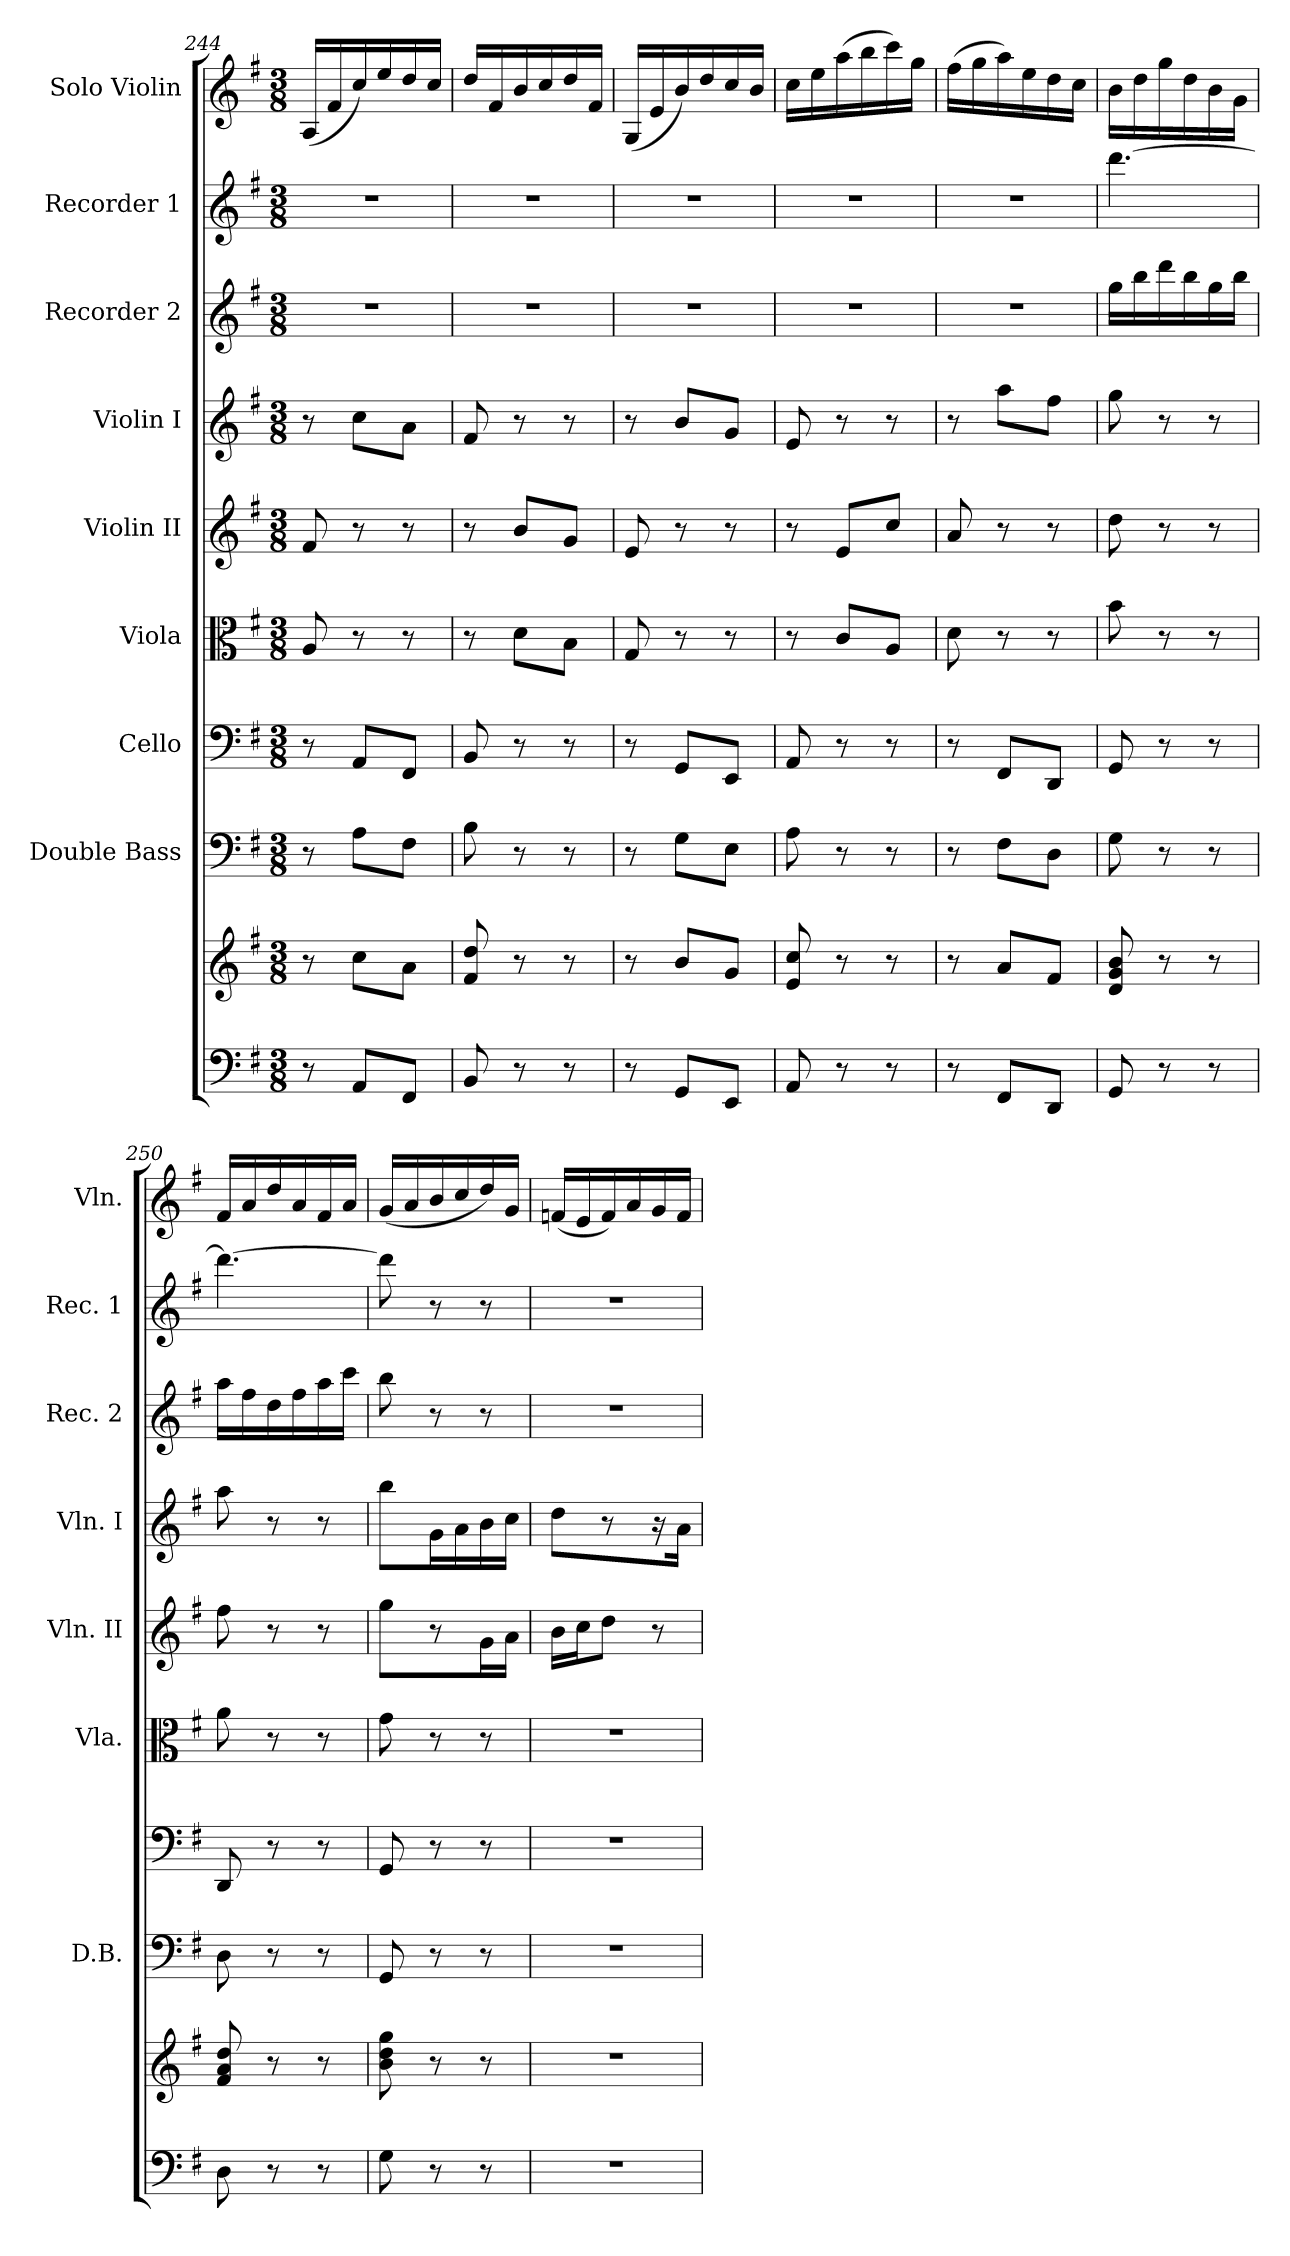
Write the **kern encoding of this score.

**kern	**kern	**kern	**kern	**kern	**kern	**kern	**kern	**kern	**kern
*part9	*part9	*part8	*part7	*part6	*part5	*part4	*part3	*part2	*part1
*staff10	*staff9	*staff8	*staff7	*staff6	*staff5	*staff4	*staff3	*staff2	*staff1
*	*	*I"Double Bass	*I"Cello	*I"Viola	*I"Violin II	*I"Violin I	*I"Recorder 2	*I"Recorder 1	*I"Solo Violin
*	*	*I'D.B.	*	*I'Vla.	*I'Vln. II	*I'Vln. I	*I'Rec. 2	*I'Rec. 1	*I'Vln.
*clefF4	*clefG2	*clefF4	*clefF4	*clefC3	*clefG2	*clefG2	*clefG2	*clefG2	*clefG2
*	*	*ITrd7c12	*	*	*	*	*	*	*
*k[f#]	*k[f#]	*k[f#]	*k[f#]	*k[f#]	*k[f#]	*k[f#]	*k[f#]	*k[f#]	*k[f#]
*G:	*G:	*G:	*G:	*G:	*G:	*G:	*G:	*G:	*G:
*M3/8	*M3/8	*M3/8	*M3/8	*M3/8	*M3/8	*M3/8	*M3/8	*M3/8	*M3/8
=244	=244	=244	=244	=244	=244	=244	=244	=244	=244
8r	8r	8r	8r	8A/	8f#/	8r	4.r	4.r	(<16A/LL
.	.	.	.	.	.	.	.	.	16f#/
8AA/L	8cc\L	8AA\L	8AA/L	8r	8r	8cc\L	.	.	16cc/)
.	.	.	.	.	.	.	.	.	16ee/
8FF#/J	8a\J	8FF#\J	8FF#/J	8r	8r	8a\J	.	.	16dd/
.	.	.	.	.	.	.	.	.	16cc/JJ
=245	=245	=245	=245	=245	=245	=245	=245	=245	=245
8BB/	8f#/ 8dd/	8BB\	8BB/	8r	8r	8f#/	4.r	4.r	16dd/LL
.	.	.	.	.	.	.	.	.	16f#/
8r	8r	8r	8r	8d\L	8b/L	8r	.	.	16b/
.	.	.	.	.	.	.	.	.	16cc/
8r	8r	8r	8r	8B\J	8g/J	8r	.	.	16dd/
.	.	.	.	.	.	.	.	.	16f#/JJ
=246	=246	=246	=246	=246	=246	=246	=246	=246	=246
8r	8r	8r	8r	8G/	8e/	8r	4.r	4.r	(<16G/LL
.	.	.	.	.	.	.	.	.	16e/
8GG/L	8b/L	8GG\L	8GG/L	8r	8r	8b/L	.	.	16b/)
.	.	.	.	.	.	.	.	.	16dd/
8EE/J	8g/J	8EE\J	8EE/J	8r	8r	8g/J	.	.	16cc/
.	.	.	.	.	.	.	.	.	16b/JJ
=247	=247	=247	=247	=247	=247	=247	=247	=247	=247
8AA/	8e/ 8cc/	8AA\	8AA/	8r	8r	8e/	4.r	4.r	16cc\LL
.	.	.	.	.	.	.	.	.	16ee\
8r	8r	8r	8r	8c/L	8e/L	8r	.	.	(>16aa\
.	.	.	.	.	.	.	.	.	16bb\
8r	8r	8r	8r	8A/J	8cc/J	8r	.	.	16ccc\)
.	.	.	.	.	.	.	.	.	16gg\JJ
=248	=248	=248	=248	=248	=248	=248	=248	=248	=248
8r	8r	8r	8r	8d\	8a/	8r	4.r	4.r	(>16ff#\LL
.	.	.	.	.	.	.	.	.	16gg\
8FF#/L	8a/L	8FF#\L	8FF#/L	8r	8r	8aa\L	.	.	16aa\)
.	.	.	.	.	.	.	.	.	16ee\
8DD/J	8f#/J	8DD\J	8DD/J	8r	8r	8ff#\J	.	.	16dd\
.	.	.	.	.	.	.	.	.	16cc\JJ
=249	=249	=249	=249	=249	=249	=249	=249	=249	=249
8GG/	8d/ 8g/ 8b/	8GG\	8GG/	8b\	8dd\	8gg\	16gg\LL	[4.ddd\	16b\LL
.	.	.	.	.	.	.	16bb\	.	16dd\
8r	8r	8r	8r	8r	8r	8r	16ddd\	.	16gg\
.	.	.	.	.	.	.	16bb\	.	16dd\
8r	8r	8r	8r	8r	8r	8r	16gg\	.	16b\
.	.	.	.	.	.	.	16bb\JJ	.	16g\JJ
=250	=250	=250	=250	=250	=250	=250	=250	=250	=250
8D\	8f#/ 8a/ 8dd/	8DD\	8DD/	8a\	8ff#\	8aa\	16aa\LL	4.ddd\_	16f#/LL
.	.	.	.	.	.	.	16ff#\	.	16a/
8r	8r	8r	8r	8r	8r	8r	16dd\	.	16dd/
.	.	.	.	.	.	.	16ff#\	.	16a/
8r	8r	8r	8r	8r	8r	8r	16aa\	.	16f#/
.	.	.	.	.	.	.	16ccc\JJ	.	16a/JJ
=251	=251	=251	=251	=251	=251	=251	=251	=251	=251
8G\	8b\ 8dd\ 8gg\	8GGG/	8GG/	8g\	8gg\L	8bb\L	8bb\	8ddd\]	(<16g/LL
.	.	.	.	.	.	.	.	.	16a/
8r	8r	8r	8r	8r	8r	16g\L	8r	8r	16b/
.	.	.	.	.	.	16a\	.	.	16cc/
8r	8r	8r	8r	8r	16g\L	16b\	8r	8r	16dd/)
.	.	.	.	.	16a\JJ	16cc\JJ	.	.	16g/JJ
!!LO:PB:g=z
=252	=252	=252	=252	=252	=252	=252	=252	=252	=252
4.r	4.r	4.r	4.r	4.r	16b\LL	8dd\L	4.r	4.r	(<16fn/LL
.	.	.	.	.	16cc\J	.	.	.	16e/
.	.	.	.	.	8dd\J	8r	.	.	16f/)
.	.	.	.	.	.	.	.	.	16a/
.	.	.	.	.	8r	16r	.	.	16g/
.	.	.	.	.	.	16a\Jk	.	.	16f/JJ
=	=	=	=	=	=	=	=	=	=
*-	*-	*-	*-	*-	*-	*-	*-	*-	*-
